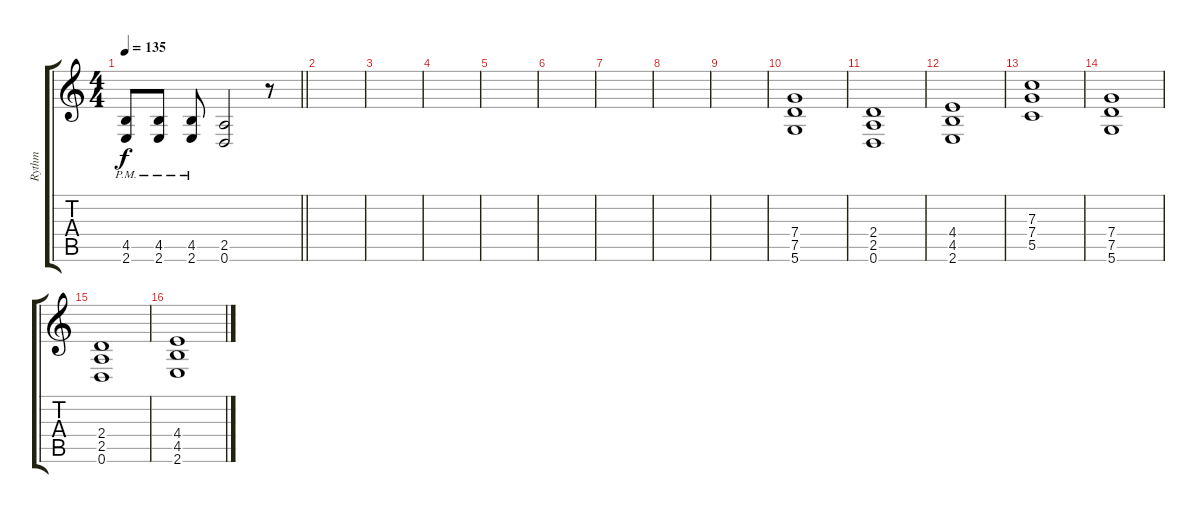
\track ("Rythm" "Rythm") {instrument distortionguitar}
\staff {score tabs}
\tuning (D4 A3 F3 C3 G2 D2) {hide}
\ts (4 4)
\tempo 135
\clef g2
\barLineRight lightlight
\ks aminor
(4.5{pm} 2.6{pm}).8{dy f} (4.5{pm} 2.6{pm}).8 (4.5{pm} 2.6{pm}).8 (2.5 0.6).2 r.8 |
|
|
|
|
|
|
|
|
(7.4 7.5 5.6).1 |
(2.4 2.5 0.6).1 |
(4.4 4.5 2.6).1 |
(7.3 7.4 5.5).1 |
(7.4 7.5 5.6).1 |
(2.4 2.5 0.6).1 |
(4.4 4.5 2.6).1
